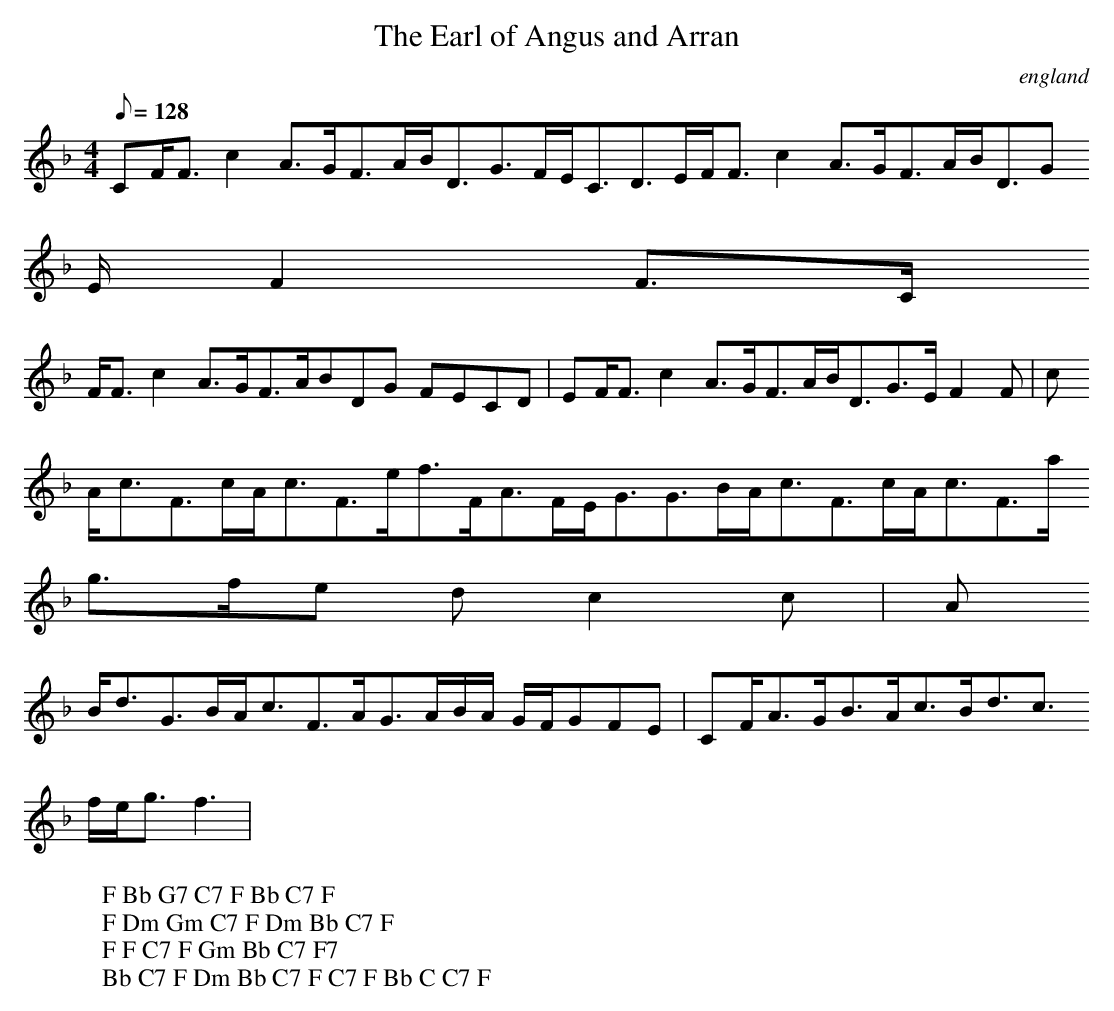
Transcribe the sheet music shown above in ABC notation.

X:1
T:The Earl of Angus and Arran
O:england
M:4/4
L:1/8
Q:128
K:F
CF/F3/2c2A3/2G/F3/2A/B/D3/2G3/2F/E/C3/2D3/2E/F/F3/2c2A3/2G/F3/2A/B/D3/2G
3/2E/F2F3/2C/
W: F Bb G7 C7 F Bb C7 F
F/F3/2c2A3/2G/F3/2A/BDG FECD|EF/F3/2c2A3/2G/F3/2A/B/D3/2G3/2E/F2F|c
W: F Dm Gm C7 F Dm Bb C7 F
A/c3/2F3/2c/A/c3/2F3/2e/f3/2F/A3/2F/E/G3/2G3/2B/A/c3/2F3/2c/A/c3/2F3/2a/
g3/2f/e dc2c|A
W: F F C7 F Gm Bb C7 F7
B/d3/2G3/2B/A/c3/2F3/2A/G3/2A/B/A/ G/F/GFE|CF/A3/2G/B3/2A/c3/2B/d3/2c3/2
f/e/g3/2f3|
W: Bb C7 F Dm Bb C7 F C7 F Bb C C7 F
